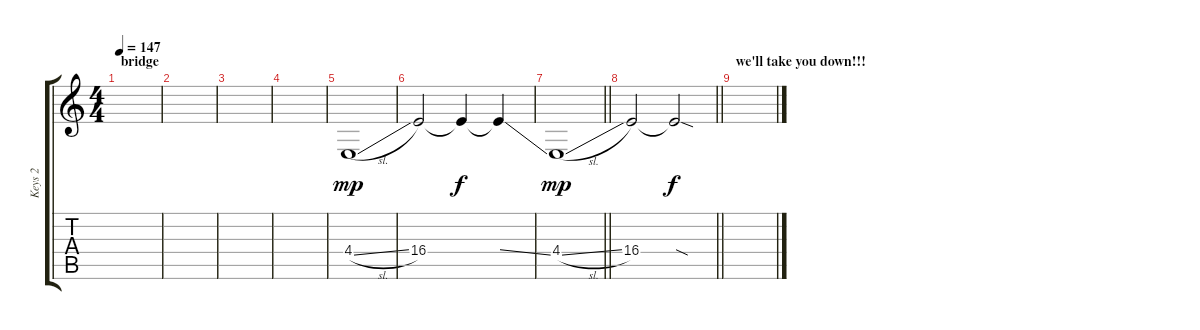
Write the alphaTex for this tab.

\track ("Keys 2" "Keys 2") {instrument lead1square}
\staff {score tabs}
\tuning (D4 A3 F3 C3 G2 C2) {hide}
\ts (4 4)
\section ("" "bridge")
\tempo 147
\clef g2
\ks c
|
|
|
|
4.4{sl}.1{dy mp} |
16.4.2 16.4{t}.4{dy f} 16.4{ss t}.4 |
\barLineRight lightlight
4.4{sl}.1{dy mp} |
\barLineRight lightlight
16.4.2 16.4{sod t}.2{dy f} |
\section ("" "we'll take you down!!!")
